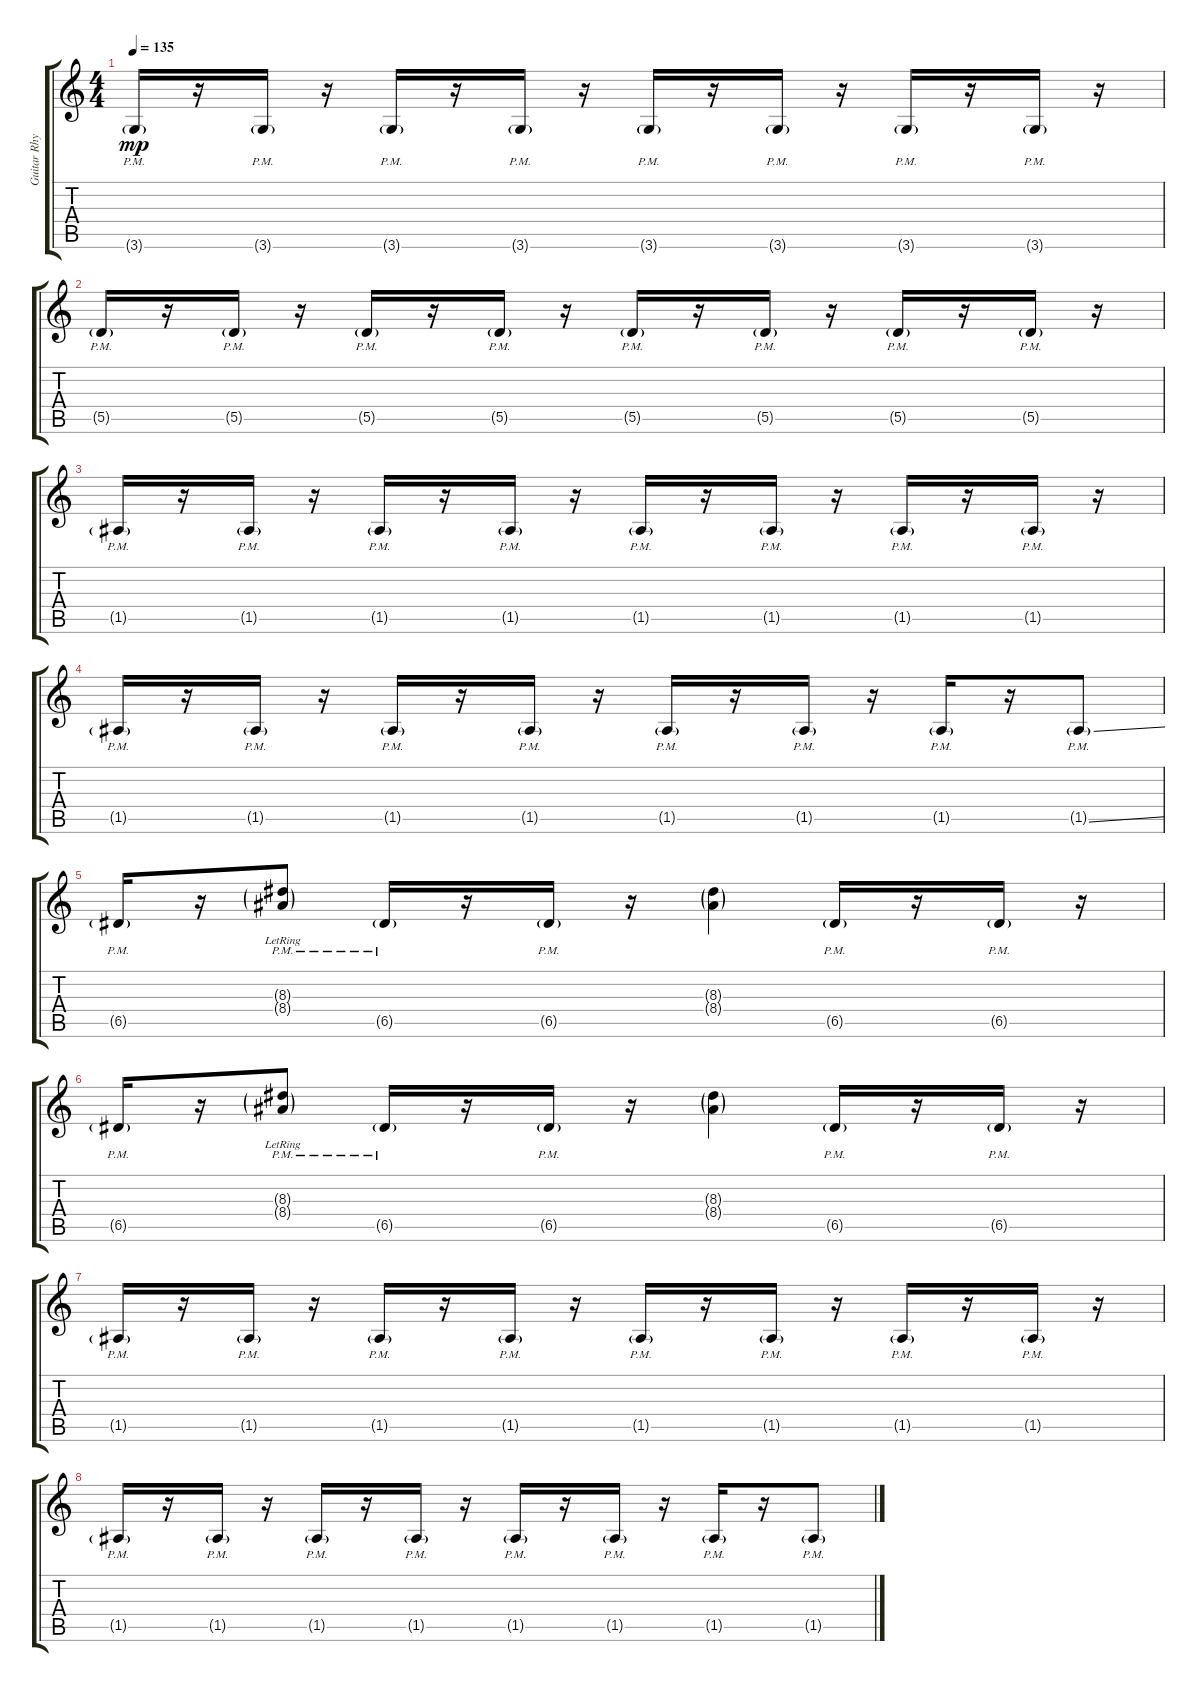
\track ("Guitar Rhytm" "Guitar Rhy") {instrument distortionguitar}
\staff {score tabs}
\tuning (E4 B3 G3 D3 A2 E2) {hide}
\ts (4 4)
\tempo 135
\clef g2
\ks c
3.6{g pm}.16{dy mp} r.16 3.6{g pm}.16 r.16 3.6{g pm}.16 r.16 3.6{g pm}.16 r.16 3.6{g pm}.16 r.16 3.6{g pm}.16 r.16 3.6{g pm}.16 r.16 3.6{g pm}.16 r.16 |
5.5{g pm}.16 r.16 5.5{g pm}.16 r.16 5.5{g pm}.16 r.16 5.5{g pm}.16 r.16 5.5{g pm}.16 r.16 5.5{g pm}.16 r.16 5.5{g pm}.16 r.16 5.5{g pm}.16 r.16 |
1.5{g pm}.16 r.16 1.5{g pm}.16 r.16 1.5{g pm}.16 r.16 1.5{g pm}.16 r.16 1.5{g pm}.16 r.16 1.5{g pm}.16 r.16 1.5{g pm}.16 r.16 1.5{g pm}.16 r.16 |
1.5{g pm}.16 r.16 1.5{g pm}.16 r.16 1.5{g pm}.16 r.16 1.5{g pm}.16 r.16 1.5{g pm}.16 r.16 1.5{g pm}.16 r.16 1.5{g pm}.16 r.16 1.5{ss g pm}.8 |
6.5{g pm}.16 r.16 (8.3{g pm lr} 8.4{g pm lr}).8 6.5{g pm}.16 r.16 6.5{g pm}.16 r.16 (8.3{g} 8.4{g}).4 6.5{g pm}.16 r.16 6.5{g pm}.16 r.16 |
6.5{g pm}.16 r.16 (8.3{g pm lr} 8.4{g pm lr}).8 6.5{g pm}.16 r.16 6.5{g pm}.16 r.16 (8.3{g} 8.4{g}).4 6.5{g pm}.16 r.16 6.5{g pm}.16 r.16 |
1.5{g pm}.16 r.16 1.5{g pm}.16 r.16 1.5{g pm}.16 r.16 1.5{g pm}.16 r.16 1.5{g pm}.16 r.16 1.5{g pm}.16 r.16 1.5{g pm}.16 r.16 1.5{g pm}.16 r.16 |
1.5{g pm}.16 r.16 1.5{g pm}.16 r.16 1.5{g pm}.16 r.16 1.5{g pm}.16 r.16 1.5{g pm}.16 r.16 1.5{g pm}.16 r.16 1.5{g pm}.16 r.16 1.5{ss g pm}.8
